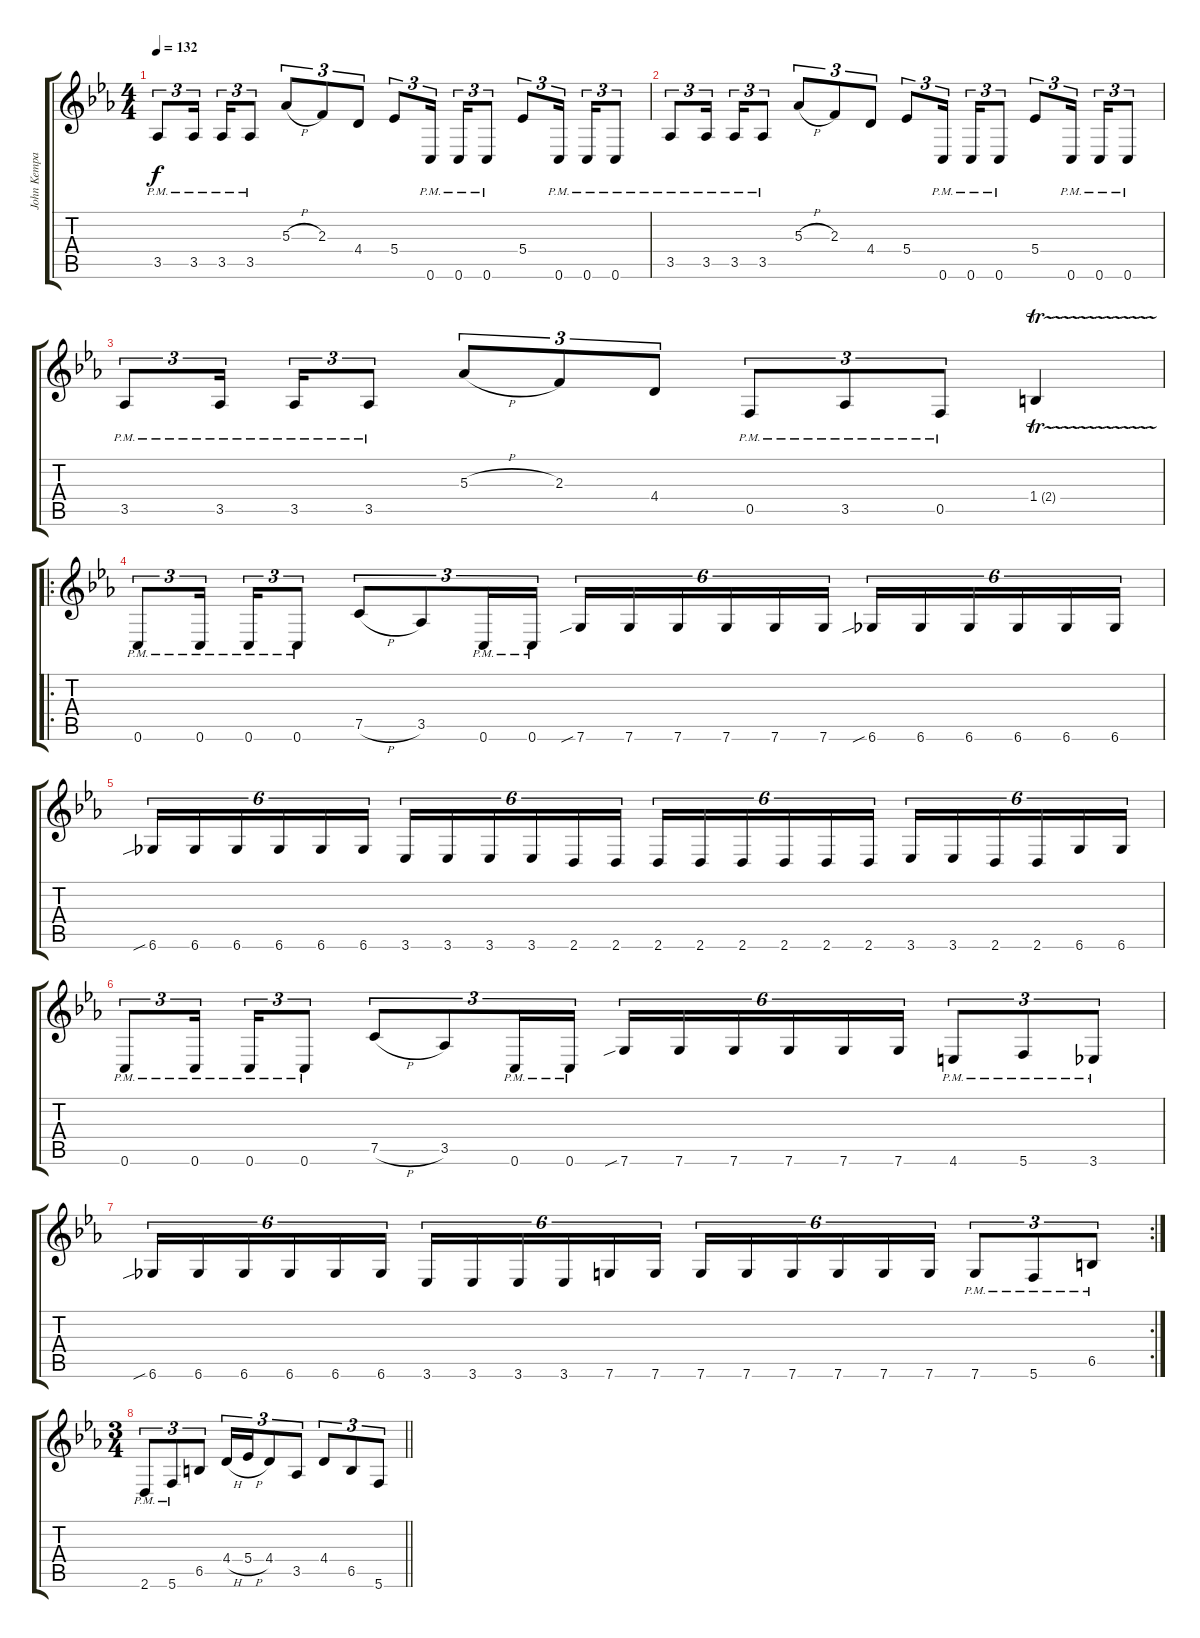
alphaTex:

\track ("John Kempainen" "John Kempa") {instrument distortionguitar}
\staff {score tabs}
\tuning (C4 G3 Eb3 Bb2 F2 C2) {hide}
\ts (4 4)
\tempo 132
\clef g2
\ks eb
3.5{pm}.8{tu (3 2) dy f} 3.5{pm}.16{tu (3 2)} 3.5{pm}.16{tu (3 2)} 3.5{pm}.8{tu (3 2)} 5.3{h}.8{tu (3 2)} 2.3.8{tu (3 2)} 4.4.8{tu (3 2)} 5.4.8{tu (3 2)} 0.6{pm}.16{tu (3 2)} 0.6{pm}.16{tu (3 2)} 0.6{pm}.8{tu (3 2)} 5.4.8{tu (3 2)} 0.6{pm}.16{tu (3 2)} 0.6{pm}.16{tu (3 2)} 0.6{pm}.8{tu (3 2)} |
3.5{pm}.8{tu (3 2)} 3.5{pm}.16{tu (3 2)} 3.5{pm}.16{tu (3 2)} 3.5{pm}.8{tu (3 2)} 5.3{h}.8{tu (3 2)} 2.3.8{tu (3 2)} 4.4.8{tu (3 2)} 5.4.8{tu (3 2)} 0.6{pm}.16{tu (3 2)} 0.6{pm}.16{tu (3 2)} 0.6{pm}.8{tu (3 2)} 5.4.8{tu (3 2)} 0.6{pm}.16{tu (3 2)} 0.6{pm}.16{tu (3 2)} 0.6{pm}.8{tu (3 2)} |
3.5{pm}.8{tu (3 2)} 3.5{pm}.16{tu (3 2)} 3.5{pm}.16{tu (3 2)} 3.5{pm}.8{tu (3 2)} 5.3{h}.8{tu (3 2)} 2.3.8{tu (3 2)} 4.4.8{tu (3 2)} 0.5{pm}.8{tu (3 2)} 3.5{pm}.8{tu (3 2)} 0.5{pm}.8{tu (3 2)} 1.4{tr (2 32)}.4 |
\ro
0.6{pm}.8{tu (3 2)} 0.6{pm}.16{tu (3 2)} 0.6{pm}.16{tu (3 2)} 0.6{pm}.8{tu (3 2)} 7.5{h}.8{tu (3 2)} 3.5.8{tu (3 2)} 0.6{pm}.16{tu (3 2)} 0.6{pm}.16{tu (3 2)} 7.6{sib}.16{tu (6 4)} 7.6.16{tu (6 4)} 7.6.16{tu (6 4)} 7.6.16{tu (6 4)} 7.6.16{tu (6 4)} 7.6.16{tu (6 4)} 6.6{sib}.16{tu (6 4)} 6.6.16{tu (6 4)} 6.6.16{tu (6 4)} 6.6.16{tu (6 4)} 6.6.16{tu (6 4)} 6.6.16{tu (6 4)} |
6.6{sib}.16{tu (6 4)} 6.6.16{tu (6 4)} 6.6.16{tu (6 4)} 6.6.16{tu (6 4)} 6.6.16{tu (6 4)} 6.6.16{tu (6 4)} 3.6.16{tu (6 4)} 3.6.16{tu (6 4)} 3.6.16{tu (6 4)} 3.6.16{tu (6 4)} 2.6.16{tu (6 4)} 2.6.16{tu (6 4)} 2.6.16{tu (6 4)} 2.6.16{tu (6 4)} 2.6.16{tu (6 4)} 2.6.16{tu (6 4)} 2.6.16{tu (6 4)} 2.6.16{tu (6 4)} 3.6.16{tu (6 4)} 3.6.16{tu (6 4)} 2.6.16{tu (6 4)} 2.6.16{tu (6 4)} 6.6.16{tu (6 4)} 6.6.16{tu (6 4)} |
0.6{pm}.8{tu (3 2)} 0.6{pm}.16{tu (3 2)} 0.6{pm}.16{tu (3 2)} 0.6{pm}.8{tu (3 2)} 7.5{h}.8{tu (3 2)} 3.5.8{tu (3 2)} 0.6{pm}.16{tu (3 2)} 0.6{pm}.16{tu (3 2)} 7.6{sib}.16{tu (6 4)} 7.6.16{tu (6 4)} 7.6.16{tu (6 4)} 7.6.16{tu (6 4)} 7.6.16{tu (6 4)} 7.6.16{tu (6 4)} 4.6{pm}.8{tu (3 2)} 5.6{pm}.8{tu (3 2)} 3.6{pm}.8{tu (3 2)} |
\rc 2
6.6{sib}.16{tu (6 4)} 6.6.16{tu (6 4)} 6.6.16{tu (6 4)} 6.6.16{tu (6 4)} 6.6.16{tu (6 4)} 6.6.16{tu (6 4)} 3.6.16{tu (6 4)} 3.6.16{tu (6 4)} 3.6.16{tu (6 4)} 3.6.16{tu (6 4)} 7.6.16{tu (6 4)} 7.6.16{tu (6 4)} 7.6.16{tu (6 4)} 7.6.16{tu (6 4)} 7.6.16{tu (6 4)} 7.6.16{tu (6 4)} 7.6.16{tu (6 4)} 7.6.16{tu (6 4)} 7.6{pm}.8{tu (3 2)} 5.6{pm}.8{tu (3 2)} 6.5{pm}.8{tu (3 2)} |
\ts (3 4)
\barLineRight lightlight
2.6{pm}.8{tu (3 2)} 5.6{pm}.8{tu (3 2)} 6.5.8{tu (3 2)} 4.4{h}.16{tu (3 2)} 5.4{h}.16{tu (3 2)} 4.4.8{tu (3 2)} 3.5.8{tu (3 2)} 4.4.8{tu (3 2)} 6.5.8{tu (3 2)} 5.6.8{tu (3 2)}
